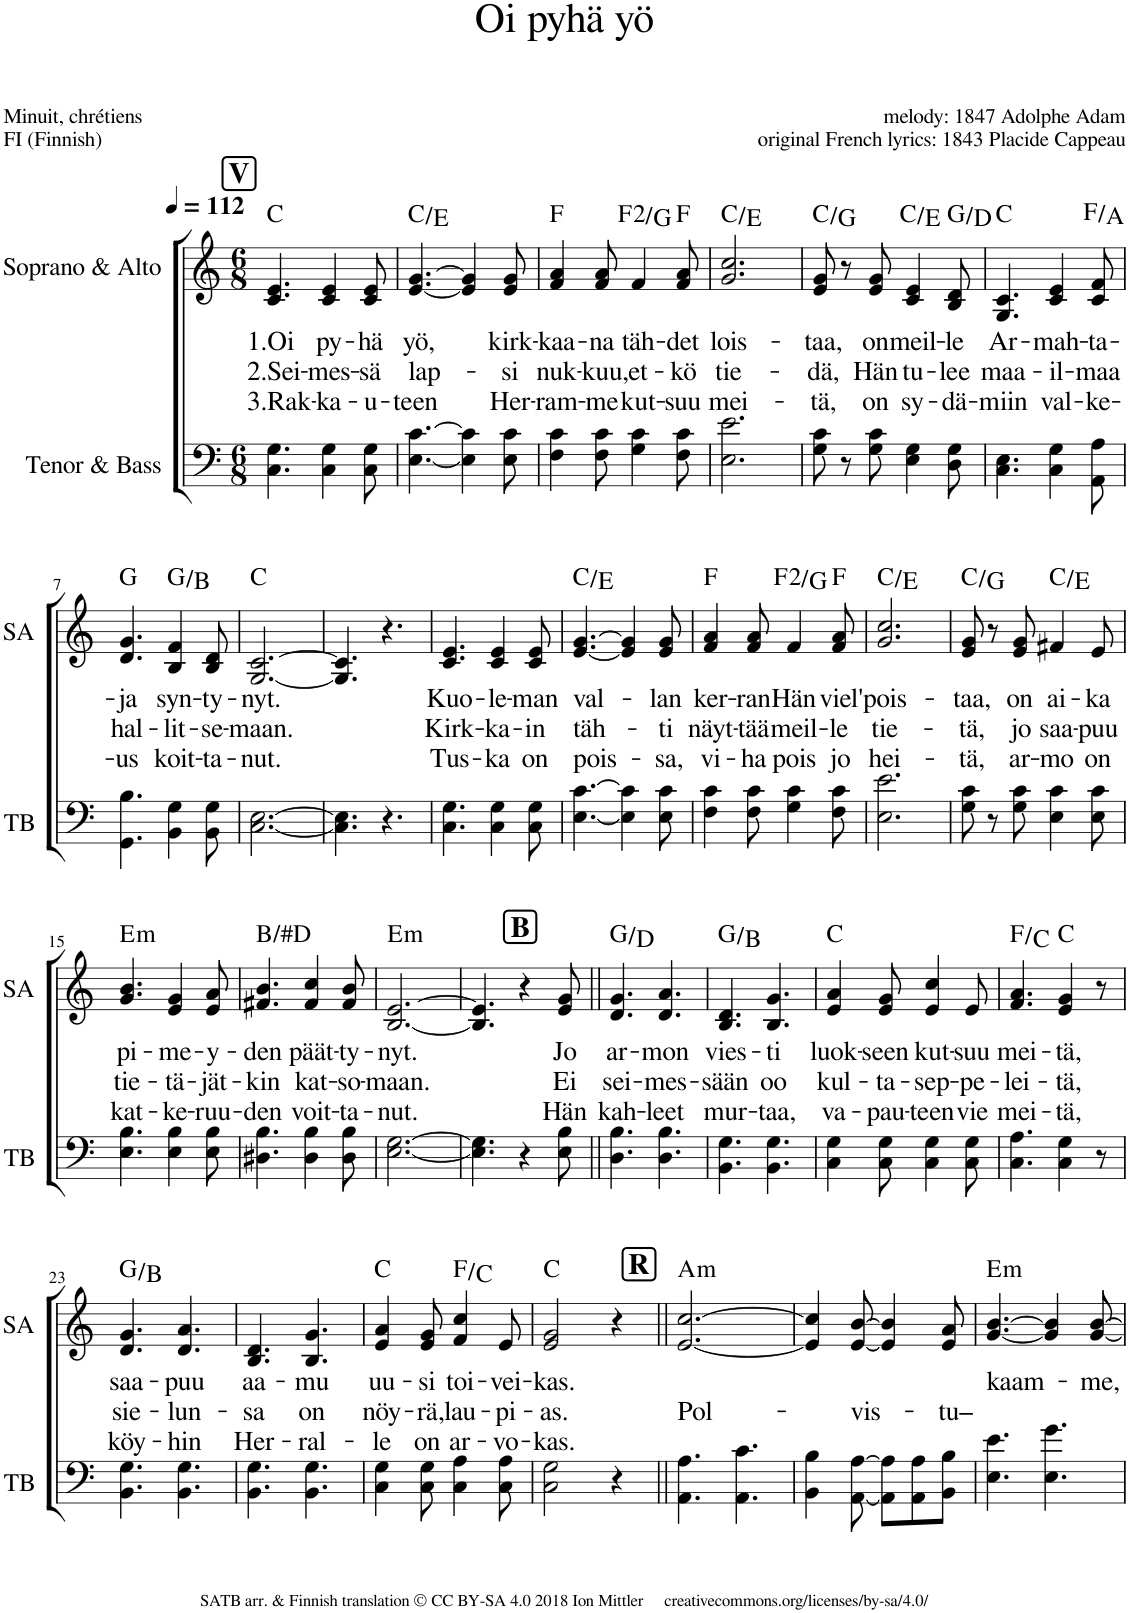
**kern	**kern	**text	**text	**text	**harte
*part2	*part1	*part1	*part1	*part1	*part1
*staff2	*staff1	*staff1	*staff1	*staff1	*
*I"Tenor &amp; Bass	*I"Soprano &amp; Alto	*	*	*	*
*I'TB	*I'SA	*	*	*	*
*clefF4	*clefG2	*	*	*	*
*k[]	*k[]	*	*	*	*
*M6/8	*M6/8	*	*	*	*
*MM112	*MM112	*	*	*	*
!!LO:REH:place=s1:a:B:cj:fs=14:t=V
=1	=1	=1	=1	=1	=1
!	!	!LO:LY:b	!LO:LY:b	!LO:LY:b	!
4.C\ 4.G\	4.c/ 4.e/	1.Oi	2.Sei-	3.Rak-	C:maj
!	!	!LO:LY:b	!LO:LY:b	!LO:LY:b	!
4C\ 4G\	4c/ 4e/	py-	-mes-	-ka-	.
!	!	!LO:LY:b	!LO:LY:b	!LO:LY:b	!
8C\ 8G\	8c/ 8e/	-hä	-sä	-u-	.
=2	=2	=2	=2	=2	=2
!	!	!LO:LY:b	!LO:LY:b	!LO:LY:b	!
[4.E\ [4.c\	[4.e/ [4.g/	yö,	lap-	-teen	C:maj/3
4E\] 4c\]	4e/] 4g/]	.	.	.	.
!	!	!LO:LY:b	!LO:LY:b	!LO:LY:b	!
8E\ 8c\	8e/ 8g/	kirk-	-si	Her-	.
=3	=3	=3	=3	=3	=3
!	!	!LO:LY:b	!LO:LY:b	!LO:LY:b	!
4F\ 4c\	4f/ 4a/	-kaa-	nuk-	-ram-	F:maj
!	!	!LO:LY:b	!LO:LY:b	!LO:LY:b	!
8F\ 8c\	8f/ 8a/	-na	-kuu,	-me	.
!	!	!LO:LY:b	!LO:LY:b	!LO:LY:b	!
4G\ 4c\	4f/	täh-	et-	kut-	F:maj(2)/2
!	!	!LO:LY:b	!LO:LY:b	!LO:LY:b	!
8F\ 8c\	8f/ 8a/	-det	-kö	-suu	F:maj
=4	=4	=4	=4	=4	=4
!	!	!LO:LY:b	!LO:LY:b	!LO:LY:b	!
2.E\ 2.e\	2.g/ 2.cc/	lois-	tie-	mei-	C:maj/3
=5	=5	=5	=5	=5	=5
!	!	!LO:LY:b	!LO:LY:b	!LO:LY:b	!
8G\ 8c\	8e/ 8g/	-taa,	-dä,	-tä,	C:maj/5
8r	8r	.	.	.	.
!	!	!LO:LY:b	!LO:LY:b	!LO:LY:b	!
8G\ 8c\	8e/ 8g/	on	Hän	on	.
!	!	!LO:LY:b	!LO:LY:b	!LO:LY:b	!
4E\ 4G\	4c/ 4e/	meil-	tu-	sy-	C:maj/3
!	!	!LO:LY:b	!LO:LY:b	!LO:LY:b	!
8D\ 8G\	8B/ 8d/	-le	-lee	-dä-	G:maj/5
=6	=6	=6	=6	=6	=6
!	!	!LO:LY:b	!LO:LY:b	!LO:LY:b	!
4.C\ 4.E\	4.G/ 4.c/	Ar-	maa-	-miin	C:maj
!	!	!LO:LY:b	!LO:LY:b	!LO:LY:b	!
4C\ 4G\	4c/ 4e/	-mah-	-il-	val-	.
!	!	!LO:LY:b	!LO:LY:b	!LO:LY:b	!
8AA\ 8A\	8c/ 8f/	-ta-	-maa	-ke-	F:maj/3
!!LO:LB:g=z
=7	=7	=7	=7	=7	=7
!	!	!LO:LY:b	!LO:LY:b	!LO:LY:b	!
4.GG\ 4.B\	4.d/ 4.g/	-ja	hal-	-us	G:maj
!	!	!LO:LY:b	!LO:LY:b	!LO:LY:b	!
4BB\ 4G\	4B/ 4f/	syn-	-lit-	koit-	G:maj/3
!	!	!LO:LY:b	!LO:LY:b	!LO:LY:b	!
8BB\ 8G\	8B/ 8d/	-ty-	-se-	-ta-	.
=8	=8	=8	=8	=8	=8
!	!	!LO:LY:b	!LO:LY:b	!LO:LY:b	!
[2.C\ [2.E\	[2.G/ [2.c/	-nyt.	-maan.	-nut.	C:maj
=9	=9	=9	=9	=9	=9
4.C\] 4.E\]	4.G/] 4.c/]	.	.	.	.
4.r	4.r	.	.	.	.
=10	=10	=10	=10	=10	=10
!	!	!LO:LY:b	!LO:LY:b	!LO:LY:b	!
4.C\ 4.G\	4.c/ 4.e/	Kuo-	Kirk-	Tus-	.
!	!	!LO:LY:b	!LO:LY:b	!LO:LY:b	!
4C\ 4G\	4c/ 4e/	-le-	-ka-	-ka	.
!	!	!LO:LY:b	!LO:LY:b	!LO:LY:b	!
8C\ 8G\	8c/ 8e/	-man	-in	on	.
=11	=11	=11	=11	=11	=11
!	!	!LO:LY:b	!LO:LY:b	!LO:LY:b	!
[4.E\ [4.c\	[4.e/ [4.g/	val-	täh-	pois-	C:maj/3
4E\] 4c\]	4e/] 4g/]	.	.	.	.
!	!	!LO:LY:b	!LO:LY:b	!LO:LY:b	!
8E\ 8c\	8e/ 8g/	-lan	-ti	-sa,	.
=12	=12	=12	=12	=12	=12
!	!	!LO:LY:b	!LO:LY:b	!LO:LY:b	!
4F\ 4c\	4f/ 4a/	ker-	näyt-	vi-	F:maj
!	!	!LO:LY:b	!LO:LY:b	!LO:LY:b	!
8F\ 8c\	8f/ 8a/	-ran	-tää	-ha	.
!	!	!LO:LY:b	!LO:LY:b	!LO:LY:b	!
4G\ 4c\	4f/	Hän	meil-	pois	F:maj(2)/2
!	!	!LO:LY:b	!LO:LY:b	!LO:LY:b	!
8F\ 8c\	8f/ 8a/	viel'	-le	jo	F:maj
=13	=13	=13	=13	=13	=13
!	!	!LO:LY:b	!LO:LY:b	!LO:LY:b	!
2.E\ 2.e\	2.g/ 2.cc/	pois-	tie-	hei-	C:maj/3
=14	=14	=14	=14	=14	=14
!	!	!LO:LY:b	!LO:LY:b	!LO:LY:b	!
8G\ 8c\	8e/ 8g/	-taa,	-tä,	-tä,	C:maj/5
8r	8r	.	.	.	.
!	!	!LO:LY:b	!LO:LY:b	!LO:LY:b	!
8G\ 8c\	8e/ 8g/	on	jo	ar-	.
!	!	!LO:LY:b	!LO:LY:b	!LO:LY:b	!
4E\ 4c\	4f#X/	ai-	saa-	-mo	C:maj/3
!	!	!LO:LY:b	!LO:LY:b	!LO:LY:b	!
8E\ 8c\	8e/	-ka	-puu	on	.
!!LO:LB:g=z
=15	=15	=15	=15	=15	=15
!	!	!LO:LY:b	!LO:LY:b	!LO:LY:b	!LO:H:kt=m
4.E\ 4.B\	4.g/ 4.b/	pi-	tie-	kat-	E:min
!	!	!LO:LY:b	!LO:LY:b	!LO:LY:b	!
4E\ 4B\	4e/ 4g/	-me-	-tä-	-ke-	.
!	!	!LO:LY:b	!LO:LY:b	!LO:LY:b	!
8E\ 8B\	8e/ 8a/	-y-	-jät-	-ruu-	.
=16	=16	=16	=16	=16	=16
!	!	!LO:LY:b	!LO:LY:b	!LO:LY:b	!
4.D#X\ 4.B\	4.f#X/ 4.b/	-den	-kin	-den	B:maj
!	!	!LO:LY:b	!LO:LY:b	!LO:LY:b	!
4D#\ 4B\	4f#/ 4cc/	päät-	kat-	voit-	.
!	!	!LO:LY:b	!LO:LY:b	!LO:LY:b	!
8D#\ 8B\	8f#/ 8b/	-ty-	-so-	-ta-	.
=17	=17	=17	=17	=17	=17
!	!	!LO:LY:b	!LO:LY:b	!LO:LY:b	!LO:H:kt=m
[2.E\ [2.G\	[2.B/ [2.e/	-nyt.	-maan.	-nut.	E:min
!!LO:REH:place=s1:a:B:cj:fs=14:t=B:qo=1.5
=18	=18	=18	=18	=18	=18
4.E\] 4.G\]	4.B/] 4.e/]	.	.	.	.
4r	4r	.	.	.	.
!	!	!LO:LY:b	!LO:LY:b	!LO:LY:b	!
8E\ 8B\	8e/ 8g/	Jo	Ei	Hän	.
=19||	=19||	=19||	=19||	=19||	=19||
!	!	!LO:LY:b	!LO:LY:b	!LO:LY:b	!
4.D\ 4.B\	4.d/ 4.g/	ar-	sei-	kah-	G:maj/5
!	!	!LO:LY:b	!LO:LY:b	!LO:LY:b	!
4.D\ 4.B\	4.d/ 4.a/	-mon	-mes-	-leet	.
=20	=20	=20	=20	=20	=20
!	!	!LO:LY:b	!LO:LY:b	!LO:LY:b	!
4.BB\ 4.G\	4.B/ 4.d/	vies-	-sään	mur-	G:maj/3
!	!	!LO:LY:b	!LO:LY:b	!LO:LY:b	!
4.BB\ 4.G\	4.B/ 4.g/	-ti	oo	-taa,	.
=21	=21	=21	=21	=21	=21
!	!	!LO:LY:b	!LO:LY:b	!LO:LY:b	!
4C\ 4G\	4e/ 4a/	luok-	kul-	va-	C:maj
!	!	!LO:LY:b	!LO:LY:b	!LO:LY:b	!
8C\ 8G\	8e/ 8g/	-seen	-ta-	-pau-	.
!	!	!LO:LY:b	!LO:LY:b	!LO:LY:b	!
4C\ 4G\	4e/ 4cc/	kut-	-sep-	-teen	.
!	!	!LO:LY:b	!LO:LY:b	!LO:LY:b	!
8C\ 8G\	8e/	-suu	-pe-	vie	.
=22	=22	=22	=22	=22	=22
!	!	!LO:LY:b	!LO:LY:b	!LO:LY:b	!
4.C\ 4.A\	4.f/ 4.a/	mei-	-lei-	mei-	F:maj/5
!	!	!LO:LY:b	!LO:LY:b	!LO:LY:b	!
4C\ 4G\	4e/ 4g/	-tä,	-tä,	-tä,	C:maj
8r	8r	.	.	.	.
!!LO:LB:g=z
=23	=23	=23	=23	=23	=23
!	!	!LO:LY:b	!LO:LY:b	!LO:LY:b	!
4.BB\ 4.G\	4.d/ 4.g/	saa-	sie-	köy-	G:maj/3
!	!	!LO:LY:b	!LO:LY:b	!LO:LY:b	!
4.BB\ 4.G\	4.d/ 4.a/	-puu	-lun-	-hin	.
=24	=24	=24	=24	=24	=24
!	!	!LO:LY:b	!LO:LY:b	!LO:LY:b	!
4.BB\ 4.G\	4.B/ 4.d/	aa-	-sa	Her-	.
!	!	!LO:LY:b	!LO:LY:b	!LO:LY:b	!
4.BB\ 4.G\	4.B/ 4.g/	-mu	on	-ral-	.
=25	=25	=25	=25	=25	=25
!	!	!LO:LY:b	!LO:LY:b	!LO:LY:b	!
4C\ 4G\	4e/ 4a/	uu-	nöy-	-le	C:maj
!	!	!LO:LY:b	!LO:LY:b	!LO:LY:b	!
8C\ 8G\	8e/ 8g/	-si	-rä,	on	.
!	!	!LO:LY:b	!LO:LY:b	!LO:LY:b	!
4C\ 4A\	4f/ 4cc/	toi-	lau-	ar-	F:maj/5
!	!	!LO:LY:b	!LO:LY:b	!LO:LY:b	!
8C\ 8A\	8e/	-vei-	-pi-	-vo-	.
!!LO:REH:place=s1:a:B:cj:fs=14:t=R:qo=2
=26	=26	=26	=26	=26	=26
!	!	!LO:LY:b	!LO:LY:b	!LO:LY:b	!
2C\ 2G\	2e/ 2g/	-kas.	-as.	-kas.	C:maj
4r	4r	.	.	.	.
=27||	=27||	=27||	=27||	=27||	=27||
!	!	!	!LO:LY:b	!	!LO:H:kt=m
4.AA\ 4.A\	[2.e/ [2.cc/	.	Pol-	.	A:min
4.AA\ 4.c\	.	.	.	.	.
=28	=28	=28	=28	=28	=28
4BB\ 4B\	4e/] 4cc/]	.	.	.	.
!	!	!	!LO:LY:b	!	!
[8AA\ [8A\	[8e/ [8b/	.	-vis-	.	.
8AA\] 8A\]L	4e/] 4b/]	.	.	.	.
8AA\ 8A\	.	.	.	.	.
!	!	!	!LO:LY:b	!	!
8BB\ 8B\J	8e/ 8a/	.	-tu–	.	.
=29	=29	=29	=29	=29	=29
!	!	!LO:LY:b	!	!	!LO:H:kt=m
4.E\ 4.e\	[4.g/ [4.b/	-kaam-	.	.	E:min
4.E\ 4.g\	4g/] 4b/]	.	.	.	.
!	!	!LO:LY:b	!	!	!
.	[8g/ [8b/	-me,	.	.	.
=	=	=	=	=	=
*-	*-	*-	*-	*-	*-
